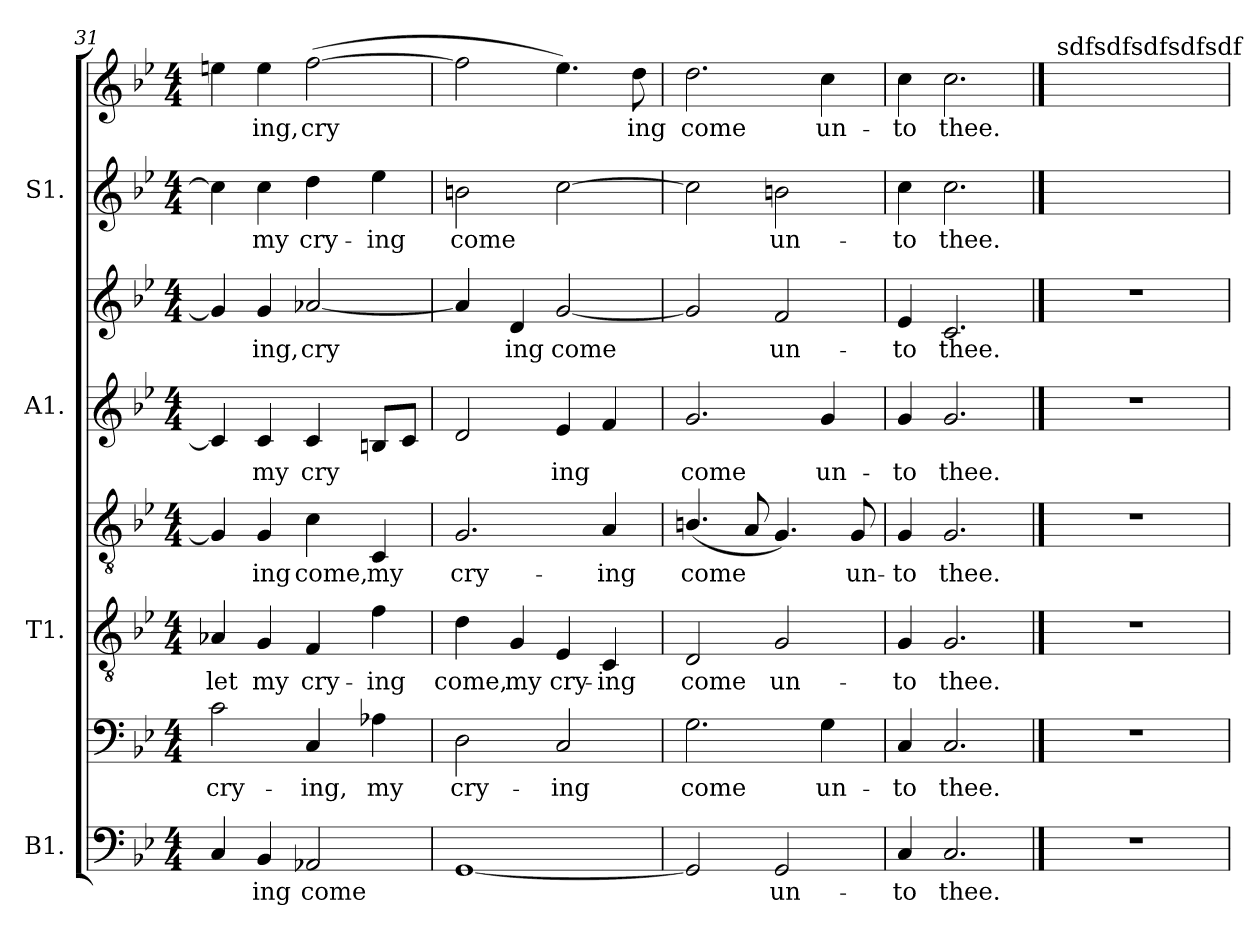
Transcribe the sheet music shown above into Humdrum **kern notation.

**kern	**text	**kern	**text	**kern	**text	**kern	**text	**kern	**text	**kern	**text	**kern	**text	**kern	**text
*part4	*part4	*part4	*part4	*part3	*part3	*part3	*part3	*part2	*part2	*part2	*part2	*part1	*part1	*part1	*part1
*staff8	*staff8	*staff7	*staff7	*staff6	*staff6	*staff5	*staff5	*staff4	*staff4	*staff3	*staff3	*staff2	*staff2	*staff1	*staff1
*I"B1.	*	*	*	*I"T1.	*	*	*	*I"A1.	*	*	*	*I"S1.	*	*	*
*clefF4	*	*clefF4	*	*clefGv2	*	*clefGv2	*	*clefG2	*	*clefG2	*	*clefG2	*	*clefG2	*
*k[b-e-]	*	*k[b-e-]	*	*k[b-e-]	*	*k[b-e-]	*	*k[b-e-]	*	*k[b-e-]	*	*k[b-e-]	*	*k[b-e-]	*
*B-:	*	*B-:	*	*B-:	*	*B-:	*	*B-:	*	*B-:	*	*B-:	*	*B-:	*
*M4/4	*	*M4/4	*	*M4/4	*	*M4/4	*	*M4/4	*	*M4/4	*	*M4/4	*	*M4/4	*
=31	=31	=31	=31	=31	=31	=31	=31	=31	=31	=31	=31	=31	=31	=31	=31
!	!	!	!LO:LY:b	!	!LO:LY:b	!	!	!	!	!	!	!	!	!	!
4C	.	2c	cry-	4A-X	let	4G]	.	4c]	.	4g]	.	4cc]	.	4een	.
!	!LO:LY:b	!	!	!	!LO:LY:b	!	!LO:LY:b	!	!LO:LY:b	!	!LO:LY:b	!	!LO:LY:b	!	!LO:LY:b
4BB-	ing	.	.	4G	my	4G	ing	4c	my	4g	ing,	4cc	my	4ee	ing,
!	!LO:LY:b	!	!LO:LY:b	!	!LO:LY:b	!	!LO:LY:b	!	!LO:LY:b	!	!LO:LY:b	!	!LO:LY:b	!	!LO:LY:b
2AA-X	come	4C	-ing,	4F	cry-	4c	come,	4c	cry	[2a-X	cry	4dd	cry-	(>[2ff	cry
!	!	!	!LO:LY:b	!	!LO:LY:b	!	!LO:LY:b	!	!	!	!	!	!LO:LY:b	!	!
.	.	4A-X	my	4f	-ing	4C	my	8BnL	.	.	.	4ee-	-ing	.	.
.	.	.	.	.	.	.	.	8cJ	.	.	.	.	.	.	.
=32	=32	=32	=32	=32	=32	=32	=32	=32	=32	=32	=32	=32	=32	=32	=32
!	!	!	!LO:LY:b	!	!LO:LY:b	!	!LO:LY:b	!	!	!	!	!	!LO:LY:b	!	!
[1GG	.	2D	cry-	4d	come,	2.G	cry-	2d	.	4a-]	.	2bn	come	2ff]	.
!	!	!	!	!	!LO:LY:b	!	!	!	!	!	!LO:LY:b	!	!	!	!
.	.	.	.	4G	my	.	.	.	.	4d	ing	.	.	.	.
!	!	!	!LO:LY:b	!	!LO:LY:b	!	!	!	!LO:LY:b	!	!LO:LY:b	!	!	!	!
.	.	2C	-ing	4E-	cry-	.	.	4e-	ing	[2g	come	[2cc	.	4.ee-)	.
!	!	!	!	!	!LO:LY:b	!	!LO:LY:b	!	!	!	!	!	!	!	!
.	.	.	.	4C	-ing	4A	-ing	4f	.	.	.	.	.	.	.
!	!	!	!	!	!	!	!	!	!	!	!	!	!	!	!LO:LY:b
.	.	.	.	.	.	.	.	.	.	.	.	.	.	8dd	ing
=33	=33	=33	=33	=33	=33	=33	=33	=33	=33	=33	=33	=33	=33	=33	=33
!	!	!	!LO:LY:b	!	!LO:LY:b	!	!LO:LY:b	!	!LO:LY:b	!	!	!	!	!	!LO:LY:b
2GG]	.	2.G	come	2D	-come	(<4.Bn/	come	2.g	-come	2g]	.	2cc]	.	2.dd	come
.	.	.	.	.	.	8A	.	.	.	.	.	.	.	.	.
!	!LO:LY:b	!	!	!	!LO:LY:b	!	!	!	!	!	!LO:LY:b	!	!LO:LY:b	!	!
2GG	-un-	.	.	2G	un-	4.G)	.	.	.	2f	un-	2bn	-un-	.	.
!	!	!	!LO:LY:b	!	!	!	!	!	!LO:LY:b	!	!	!	!	!	!LO:LY:b
.	.	4G	un-	.	.	.	.	4g	un-	.	.	.	.	4cc	un-
!	!	!	!	!	!	!	!LO:LY:b	!	!	!	!	!	!	!	!
.	.	.	.	.	.	8G	un-	.	.	.	.	.	.	.	.
=34	=34	=34	=34	=34	=34	=34	=34	=34	=34	=34	=34	=34	=34	=34	=34
!	!LO:LY:b	!	!LO:LY:b	!	!LO:LY:b	!	!LO:LY:b	!	!LO:LY:b	!	!LO:LY:b	!	!LO:LY:b	!	!LO:LY:b
4C	to	4C	-to	4G	to	4G	-to	4g	to	4e-	-to	4cc	to	4cc	-to
!	!LO:LY:b	!	!LO:LY:b	!	!LO:LY:b	!	!LO:LY:b	!	!LO:LY:b	!	!LO:LY:b	!	!LO:LY:b	!	!LO:LY:b
2.C	thee.	2.C	thee.	2.G	thee.	2.G	thee.	2.g	thee.	2.c	thee.	2.cc	thee.	2.cc	thee.
!!LO:LB:g=z
==35	==35	==35	==35	==35	==35	==35	==35	==35	==35	==35	==35	==35	==35	==35	==35
!	!	!	!	!	!	!	!	!	!	!	!	!	!	!LO:TX:a:t=sdfsdfsdfsdfsdf	!
1r	.	1r	.	1r	.	1r	.	1r	.	1r	.	1ryy	.	4fyy	.
.	.	.	.	.	.	.	.	.	.	.	.	.	.	2.ryy	.
=	=	=	=	=	=	=	=	=	=	=	=	=	=	=	=
*-	*-	*-	*-	*-	*-	*-	*-	*-	*-	*-	*-	*-	*-	*-	*-
